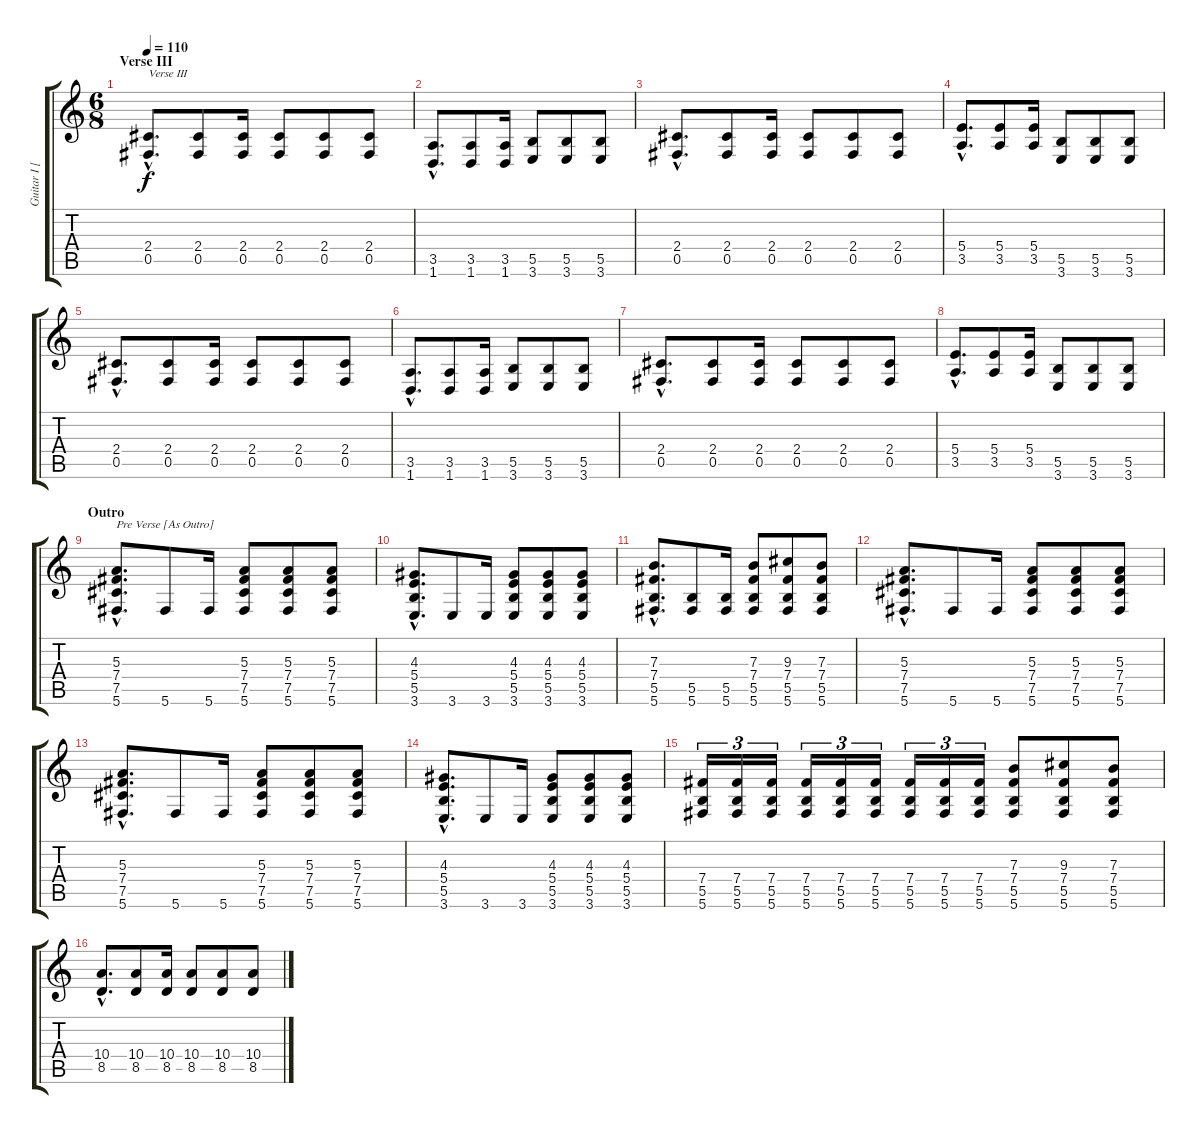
\track ("Guitar I [Sundin]" "Guitar I [") {instrument distortionguitar}
\staff {score tabs}
\tuning (Db4 Ab3 E3 B2 Gb2 Db2) {hide}
\ts (6 8)
\section ("" "Verse III")
\tempo 110
\clef g2
\ks c
(2.4{hac} 0.5{hac}).8{d txt "Verse III" dy f balance 0 instrument distortionguitar} (2.4 0.5).8 (2.4 0.5).16 (2.4 0.5).8 (2.4 0.5).8 (2.4 0.5).8 |
(3.5{hac} 1.6{hac}).8{d} (3.5 1.6).8 (3.5 1.6).16 (5.5 3.6).8 (5.5 3.6).8 (5.5 3.6).8 |
(2.4{hac} 0.5{hac}).8{d} (2.4 0.5).8 (2.4 0.5).16 (2.4 0.5).8 (2.4 0.5).8 (2.4 0.5).8 |
(5.4{hac} 3.5{hac}).8{d} (5.4 3.5).8 (5.4 3.5).16 (5.5 3.6).8 (5.5 3.6).8 (5.5 3.6).8 |
(2.4{hac} 0.5{hac}).8{d} (2.4 0.5).8 (2.4 0.5).16 (2.4 0.5).8 (2.4 0.5).8 (2.4 0.5).8 |
(3.5{hac} 1.6{hac}).8{d} (3.5 1.6).8 (3.5 1.6).16 (5.5 3.6).8 (5.5 3.6).8 (5.5 3.6).8 |
(2.4{hac} 0.5{hac}).8{d} (2.4 0.5).8 (2.4 0.5).16 (2.4 0.5).8 (2.4 0.5).8 (2.4 0.5).8 |
(5.4{hac} 3.5{hac}).8{d} (5.4 3.5).8 (5.4 3.5).16 (5.5 3.6).8 (5.5 3.6).8 (5.5 3.6).8 |
\section ("" "Outro")
(5.3{hac} 7.4{hac} 7.5{hac} 5.6{hac}).8{d txt "Pre Verse [As Outro]"} 5.6.8 5.6.16 (5.3 7.4 7.5 5.6).8 (5.3 7.4 7.5 5.6).8 (5.3 7.4 7.5 5.6).8 |
(4.3{hac} 5.4{hac} 5.5{hac} 3.6{hac}).8{d} 3.6.8 3.6.16 (4.3 5.4 5.5 3.6).8 (4.3 5.4 5.5 3.6).8 (4.3 5.4 5.5 3.6).8 |
(7.3{hac} 7.4{hac} 5.5{hac} 5.6{hac}).8{d} (5.5 5.6).8 (5.5 5.6).16 (7.3 7.4 5.5 5.6).8 (9.3 7.4 5.5 5.6).8 (7.3 7.4 5.5 5.6).8 |
(5.3{hac} 7.4{hac} 7.5{hac} 5.6{hac}).8{d} 5.6.8 5.6.16 (5.3 7.4 7.5 5.6).8 (5.3 7.4 7.5 5.6).8 (5.3 7.4 7.5 5.6).8 |
(5.3{hac} 7.4{hac} 7.5{hac} 5.6{hac}).8{d} 5.6.8 5.6.16 (5.3 7.4 7.5 5.6).8 (5.3 7.4 7.5 5.6).8 (5.3 7.4 7.5 5.6).8 |
(4.3{hac} 5.4{hac} 5.5{hac} 3.6{hac}).8{d} 3.6.8 3.6.16 (4.3 5.4 5.5 3.6).8 (4.3 5.4 5.5 3.6).8 (4.3 5.4 5.5 3.6).8 |
(7.4 5.5 5.6).16{tu (3 2)} (7.4 5.5 5.6).16{tu (3 2)} (7.4 5.5 5.6).16{tu (3 2)} (7.4 5.5 5.6).16{tu (3 2)} (7.4 5.5 5.6).16{tu (3 2)} (7.4 5.5 5.6).16{tu (3 2)} (7.4 5.5 5.6).16{tu (3 2)} (7.4 5.5 5.6).16{tu (3 2)} (7.4 5.5 5.6).16{tu (3 2)} (7.3 7.4 5.5 5.6).8 (9.3 7.4 5.5 5.6).8 (7.3 7.4 5.5 5.6).8 |
(10.4{hac} 8.5{hac}).8{d} (10.4 8.5).8 (10.4 8.5).16 (10.4 8.5).8 (10.4 8.5).8 (10.4 8.5).8
